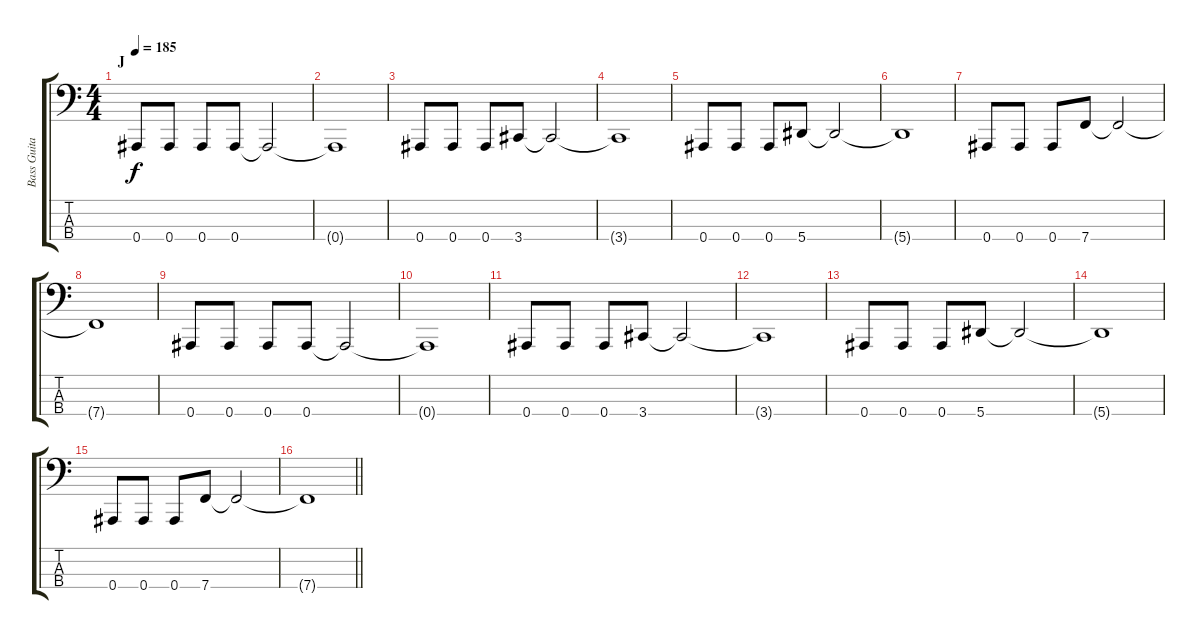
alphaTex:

\track ("Bass Guitar: John Kis Gyevi" "Bass Guita") {instrument electricbasspick}
\staff {score tabs}
\tuning (Eb2 Bb1 F1 Bb0) {hide}
\ts (4 4)
\section ("" "J")
\tempo 185
\clef f4
\ks c
0.4.8{dy f} 0.4.8 0.4.8 0.4.8 0.4{t}.2 |
0.4{t}.1 |
0.4.8 0.4.8 0.4.8 3.4.8 3.4{t}.2 |
3.4{t}.1 |
0.4.8 0.4.8 0.4.8 5.4.8 5.4{t}.2 |
5.4{t}.1 |
0.4.8 0.4.8 0.4.8 7.4.8 7.4{t}.2 |
7.4{t}.1 |
0.4.8 0.4.8 0.4.8 0.4.8 0.4{t}.2 |
0.4{t}.1 |
0.4.8 0.4.8 0.4.8 3.4.8 3.4{t}.2 |
3.4{t}.1 |
0.4.8 0.4.8 0.4.8 5.4.8 5.4{t}.2 |
5.4{t}.1 |
0.4.8 0.4.8 0.4.8 7.4.8 7.4{t}.2 |
\barLineRight lightlight
7.4{t}.1
